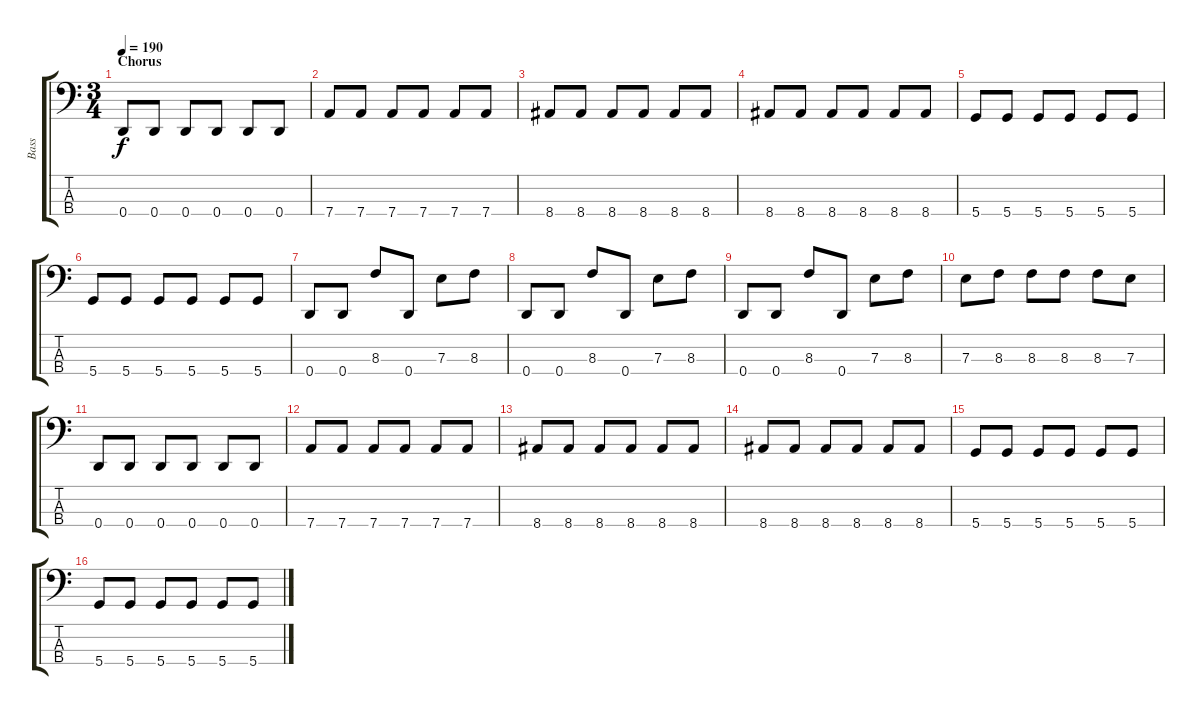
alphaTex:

\track ("Bass" "Bass") {instrument electricbassfinger}
\staff {score tabs}
\tuning (G2 D2 A1 D1) {hide}
\ts (3 4)
\section ("" "Chorus")
\tempo 190
\clef f4
\ks c
0.4.8{dy f} 0.4.8 0.4.8 0.4.8 0.4.8 0.4.8 |
7.4.8 7.4.8 7.4.8 7.4.8 7.4.8 7.4.8 |
8.4.8 8.4.8 8.4.8 8.4.8 8.4.8 8.4.8 |
8.4.8 8.4.8 8.4.8 8.4.8 8.4.8 8.4.8 |
5.4.8 5.4.8 5.4.8 5.4.8 5.4.8 5.4.8 |
5.4.8 5.4.8 5.4.8 5.4.8 5.4.8 5.4.8 |
0.4.8 0.4.8 8.3.8 0.4.8 7.3.8 8.3.8 |
0.4.8 0.4.8 8.3.8 0.4.8 7.3.8 8.3.8 |
0.4.8 0.4.8 8.3.8 0.4.8 7.3.8 8.3.8 |
7.3.8 8.3.8 8.3.8 8.3.8 8.3.8 7.3.8 |
0.4.8 0.4.8 0.4.8 0.4.8 0.4.8 0.4.8 |
7.4.8 7.4.8 7.4.8 7.4.8 7.4.8 7.4.8 |
8.4.8 8.4.8 8.4.8 8.4.8 8.4.8 8.4.8 |
8.4.8 8.4.8 8.4.8 8.4.8 8.4.8 8.4.8 |
5.4.8 5.4.8 5.4.8 5.4.8 5.4.8 5.4.8 |
5.4.8 5.4.8 5.4.8 5.4.8 5.4.8 5.4.8
